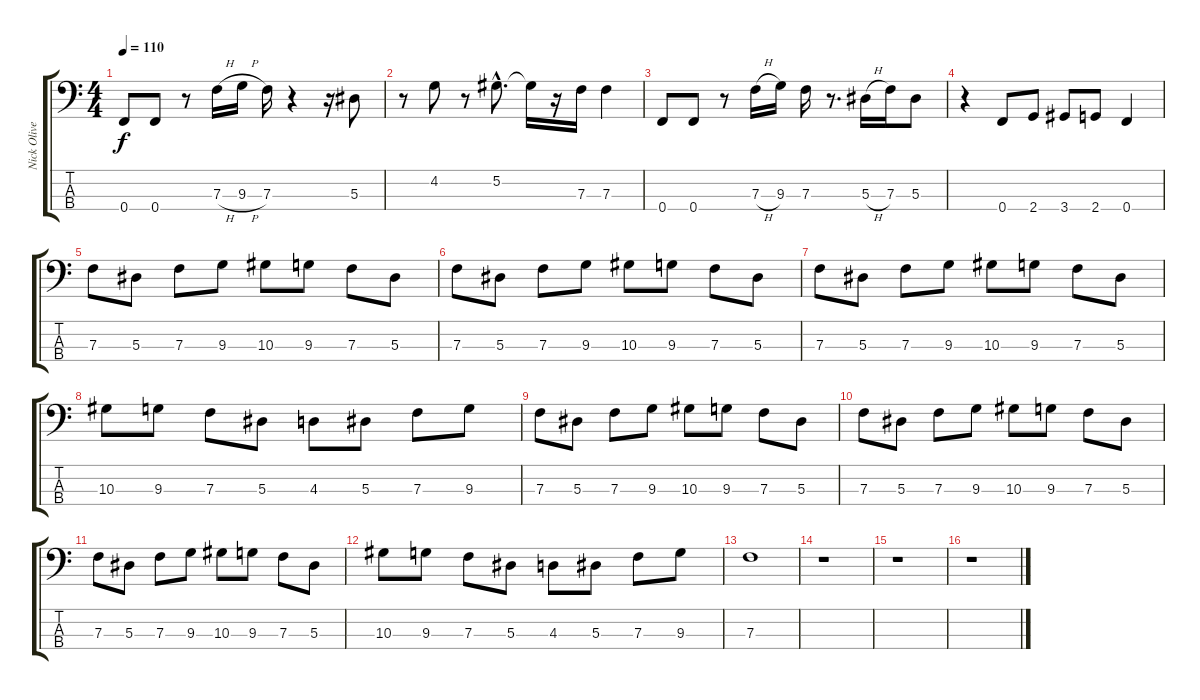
\track ("Nick Oliveri (Bass)" "Nick Olive") {instrument electricbasspick}
\staff {score tabs}
\tuning (Ab2 Eb2 Bb1 F1) {hide}
\ts (4 4)
\tempo 110
\clef f4
\ks c
0.4.8{dy f} 0.4.8 r.8 7.3{h}.16 9.3{h}.16 7.3.16 r.4 r.16 5.3.8 |
r.8 4.2.8 r.8 5.2{hac}.8{d} 5.2{t}.16 r.16 7.3.16 7.3.4 |
0.4.8 0.4.8 r.8 7.3{h}.16 9.3.16 7.3.16 r.8{d} 5.3{h}.16 7.3.16 5.3.8 |
r.4 0.4.8 2.4.8 3.4.8 2.4.8 0.4.4 |
7.3.8 5.3.8 7.3.8 9.3.8 10.3.8 9.3.8 7.3.8 5.3.8 |
7.3.8 5.3.8 7.3.8 9.3.8 10.3.8 9.3.8 7.3.8 5.3.8 |
7.3.8 5.3.8 7.3.8 9.3.8 10.3.8 9.3.8 7.3.8 5.3.8 |
10.3.8 9.3.8 7.3.8 5.3.8 4.3.8 5.3.8 7.3.8 9.3.8 |
7.3.8 5.3.8 7.3.8 9.3.8 10.3.8 9.3.8 7.3.8 5.3.8 |
7.3.8 5.3.8 7.3.8 9.3.8 10.3.8 9.3.8 7.3.8 5.3.8 |
7.3.8 5.3.8 7.3.8 9.3.8 10.3.8 9.3.8 7.3.8 5.3.8 |
10.3.8 9.3.8 7.3.8 5.3.8 4.3.8 5.3.8 7.3.8 9.3.8 |
7.3.1 |
r.1 |
r.1 |
r.1
